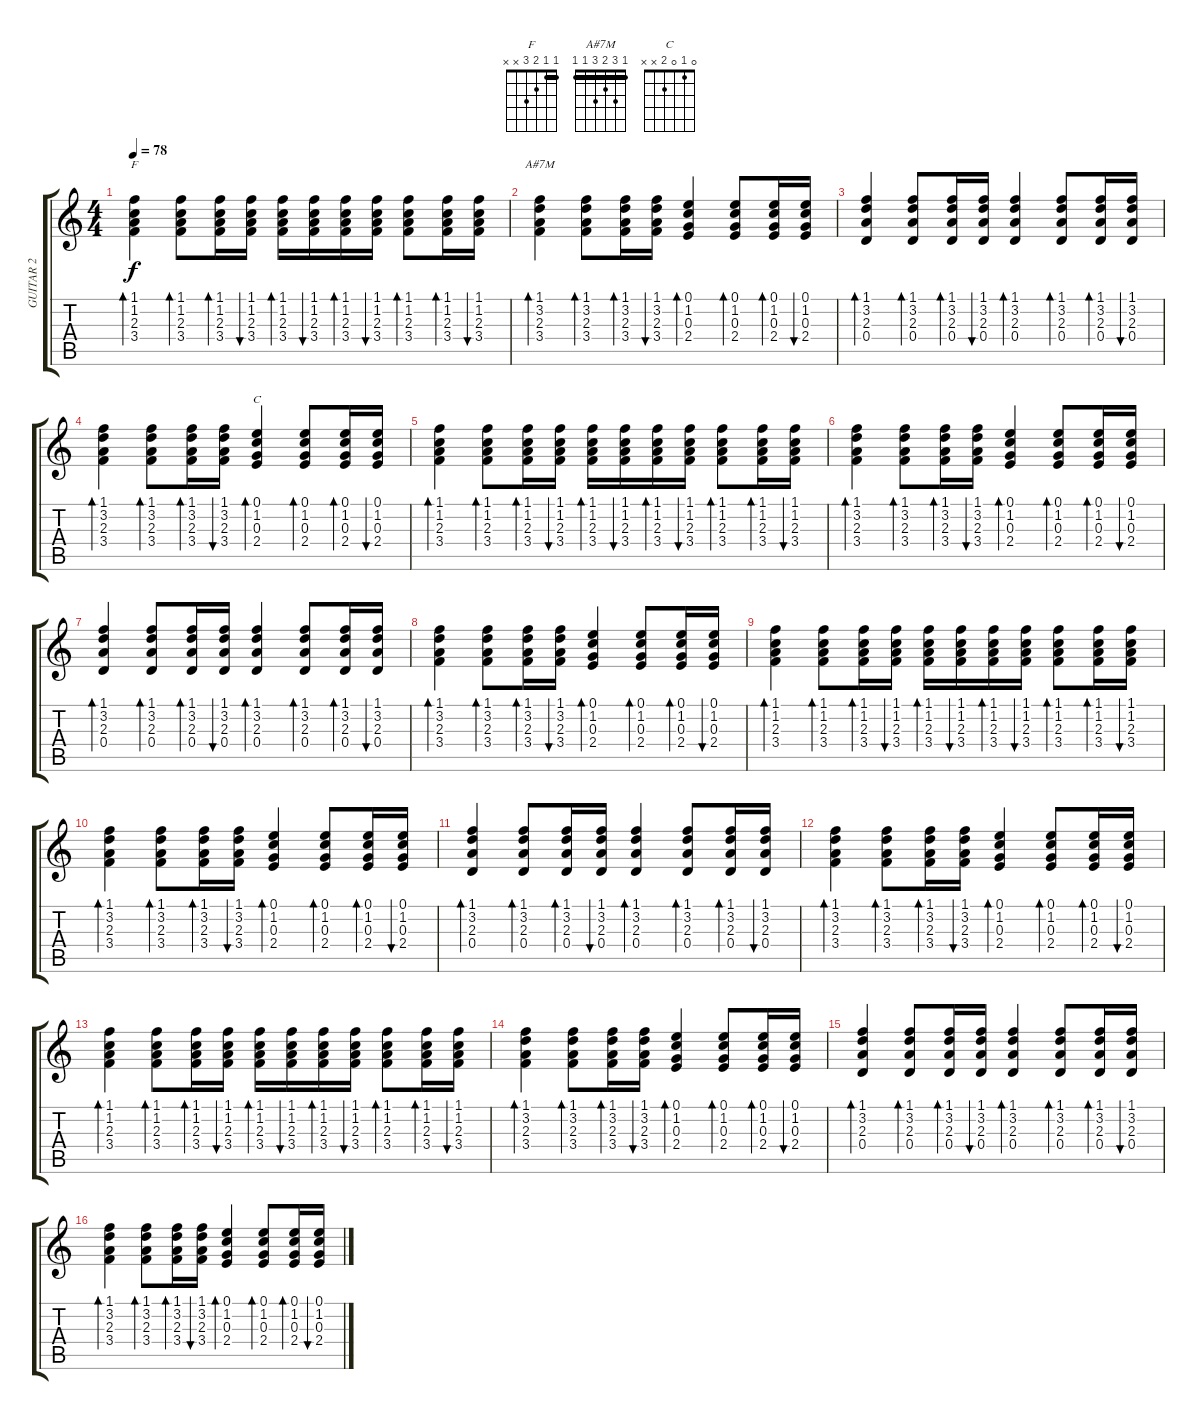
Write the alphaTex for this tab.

\track ("GUITAR 2 " "GUITAR 2 ") {instrument acousticguitarsteel}
\staff {score tabs}
\tuning (E4 B3 G3 D3 A2 E2) {hide}
\chord ("F" 1 1 2 3 x x) {barre 1}
\chord ("A#7M" 1 3 2 3 1 1) {barre 1}
\chord ("C" 0 1 0 2 x x)
\ts (4 4)
\tempo 78
\clef g2
\ks c
(1.1 1.2 2.3 3.4).4{bd 60 ch "F" dy f} (1.1 1.2 2.3 3.4).8{bd 60} (1.1 1.2 2.3 3.4).16{bd 60} (1.1 1.2 2.3 3.4).16{bu 60} (1.1 1.2 2.3 3.4).16{bd 60} (1.1 1.2 2.3 3.4).16{bu 60} (1.1 1.2 2.3 3.4).16{bd 60} (1.1 1.2 2.3 3.4).16{bu 60} (1.1 1.2 2.3 3.4).8{bd 60} (1.1 1.2 2.3 3.4).16{bd 60} (1.1 1.2 2.3 3.4).16{bu 60} |
(1.1 3.2 2.3 3.4).4{bd 60 ch "A#7M"} (1.1 3.2 2.3 3.4).8{bd 60} (1.1 3.2 2.3 3.4).16{bd 60} (1.1 3.2 2.3 3.4).16{bu 60} (0.1 1.2 0.3 2.4).4{bd 60} (0.1 1.2 0.3 2.4).8{bd 60} (0.1 1.2 0.3 2.4).16{bd 60} (0.1 1.2 0.3 2.4).16{bu 60} |
(1.1 3.2 2.3 0.4).4{bd 60} (1.1 3.2 2.3 0.4).8{bd 60} (1.1 3.2 2.3 0.4).16{bd 60} (1.1 3.2 2.3 0.4).16{bu 60} (1.1 3.2 2.3 0.4).4{bd 60} (1.1 3.2 2.3 0.4).8{bd 60} (1.1 3.2 2.3 0.4).16{bd 60} (1.1 3.2 2.3 0.4).16{bu 60} |
(1.1 3.2 2.3 3.4).4{bd 60} (1.1 3.2 2.3 3.4).8{bd 60} (1.1 3.2 2.3 3.4).16{bd 60} (1.1 3.2 2.3 3.4).16{bu 60} (0.1 1.2 0.3 2.4).4{bd 60 ch "C"} (0.1 1.2 0.3 2.4).8{bd 60} (0.1 1.2 0.3 2.4).16{bd 60} (0.1 1.2 0.3 2.4).16{bu 60} |
(1.1 1.2 2.3 3.4).4{bd 60} (1.1 1.2 2.3 3.4).8{bd 60} (1.1 1.2 2.3 3.4).16{bd 60} (1.1 1.2 2.3 3.4).16{bu 60} (1.1 1.2 2.3 3.4).16{bd 60} (1.1 1.2 2.3 3.4).16{bu 60} (1.1 1.2 2.3 3.4).16{bd 60} (1.1 1.2 2.3 3.4).16{bu 60} (1.1 1.2 2.3 3.4).8{bd 60} (1.1 1.2 2.3 3.4).16{bd 60} (1.1 1.2 2.3 3.4).16{bu 60} |
(1.1 3.2 2.3 3.4).4{bd 60} (1.1 3.2 2.3 3.4).8{bd 60} (1.1 3.2 2.3 3.4).16{bd 60} (1.1 3.2 2.3 3.4).16{bu 60} (0.1 1.2 0.3 2.4).4{bd 60} (0.1 1.2 0.3 2.4).8{bd 60} (0.1 1.2 0.3 2.4).16{bd 60} (0.1 1.2 0.3 2.4).16{bu 60} |
(1.1 3.2 2.3 0.4).4{bd 60} (1.1 3.2 2.3 0.4).8{bd 60} (1.1 3.2 2.3 0.4).16{bd 60} (1.1 3.2 2.3 0.4).16{bu 60} (1.1 3.2 2.3 0.4).4{bd 60} (1.1 3.2 2.3 0.4).8{bd 60} (1.1 3.2 2.3 0.4).16{bd 60} (1.1 3.2 2.3 0.4).16{bu 60} |
(1.1 3.2 2.3 3.4).4{bd 60} (1.1 3.2 2.3 3.4).8{bd 60} (1.1 3.2 2.3 3.4).16{bd 60} (1.1 3.2 2.3 3.4).16{bu 60} (0.1 1.2 0.3 2.4).4{bd 60} (0.1 1.2 0.3 2.4).8{bd 60} (0.1 1.2 0.3 2.4).16{bd 60} (0.1 1.2 0.3 2.4).16{bu 60} |
(1.1 1.2 2.3 3.4).4{bd 60} (1.1 1.2 2.3 3.4).8{bd 60} (1.1 1.2 2.3 3.4).16{bd 60} (1.1 1.2 2.3 3.4).16{bu 60} (1.1 1.2 2.3 3.4).16{bd 60} (1.1 1.2 2.3 3.4).16{bu 60} (1.1 1.2 2.3 3.4).16{bd 60} (1.1 1.2 2.3 3.4).16{bu 60} (1.1 1.2 2.3 3.4).8{bd 60} (1.1 1.2 2.3 3.4).16{bd 60} (1.1 1.2 2.3 3.4).16{bu 60} |
(1.1 3.2 2.3 3.4).4{bd 60} (1.1 3.2 2.3 3.4).8{bd 60} (1.1 3.2 2.3 3.4).16{bd 60} (1.1 3.2 2.3 3.4).16{bu 60} (0.1 1.2 0.3 2.4).4{bd 60} (0.1 1.2 0.3 2.4).8{bd 60} (0.1 1.2 0.3 2.4).16{bd 60} (0.1 1.2 0.3 2.4).16{bu 60} |
(1.1 3.2 2.3 0.4).4{bd 60} (1.1 3.2 2.3 0.4).8{bd 60} (1.1 3.2 2.3 0.4).16{bd 60} (1.1 3.2 2.3 0.4).16{bu 60} (1.1 3.2 2.3 0.4).4{bd 60} (1.1 3.2 2.3 0.4).8{bd 60} (1.1 3.2 2.3 0.4).16{bd 60} (1.1 3.2 2.3 0.4).16{bu 60} |
(1.1 3.2 2.3 3.4).4{bd 60} (1.1 3.2 2.3 3.4).8{bd 60} (1.1 3.2 2.3 3.4).16{bd 60} (1.1 3.2 2.3 3.4).16{bu 60} (0.1 1.2 0.3 2.4).4{bd 60} (0.1 1.2 0.3 2.4).8{bd 60} (0.1 1.2 0.3 2.4).16{bd 60} (0.1 1.2 0.3 2.4).16{bu 60} |
(1.1 1.2 2.3 3.4).4{bd 60} (1.1 1.2 2.3 3.4).8{bd 60} (1.1 1.2 2.3 3.4).16{bd 60} (1.1 1.2 2.3 3.4).16{bu 60} (1.1 1.2 2.3 3.4).16{bd 60} (1.1 1.2 2.3 3.4).16{bu 60} (1.1 1.2 2.3 3.4).16{bd 60} (1.1 1.2 2.3 3.4).16{bu 60} (1.1 1.2 2.3 3.4).8{bd 60} (1.1 1.2 2.3 3.4).16{bd 60} (1.1 1.2 2.3 3.4).16{bu 60} |
(1.1 3.2 2.3 3.4).4{bd 60} (1.1 3.2 2.3 3.4).8{bd 60} (1.1 3.2 2.3 3.4).16{bd 60} (1.1 3.2 2.3 3.4).16{bu 60} (0.1 1.2 0.3 2.4).4{bd 60} (0.1 1.2 0.3 2.4).8{bd 60} (0.1 1.2 0.3 2.4).16{bd 60} (0.1 1.2 0.3 2.4).16{bu 60} |
(1.1 3.2 2.3 0.4).4{bd 60} (1.1 3.2 2.3 0.4).8{bd 60} (1.1 3.2 2.3 0.4).16{bd 60} (1.1 3.2 2.3 0.4).16{bu 60} (1.1 3.2 2.3 0.4).4{bd 60} (1.1 3.2 2.3 0.4).8{bd 60} (1.1 3.2 2.3 0.4).16{bd 60} (1.1 3.2 2.3 0.4).16{bu 60} |
(1.1 3.2 2.3 3.4).4{bd 60} (1.1 3.2 2.3 3.4).8{bd 60} (1.1 3.2 2.3 3.4).16{bd 60} (1.1 3.2 2.3 3.4).16{bu 60} (0.1 1.2 0.3 2.4).4{bd 60} (0.1 1.2 0.3 2.4).8{bd 60} (0.1 1.2 0.3 2.4).16{bd 60} (0.1 1.2 0.3 2.4).16{bu 60}
